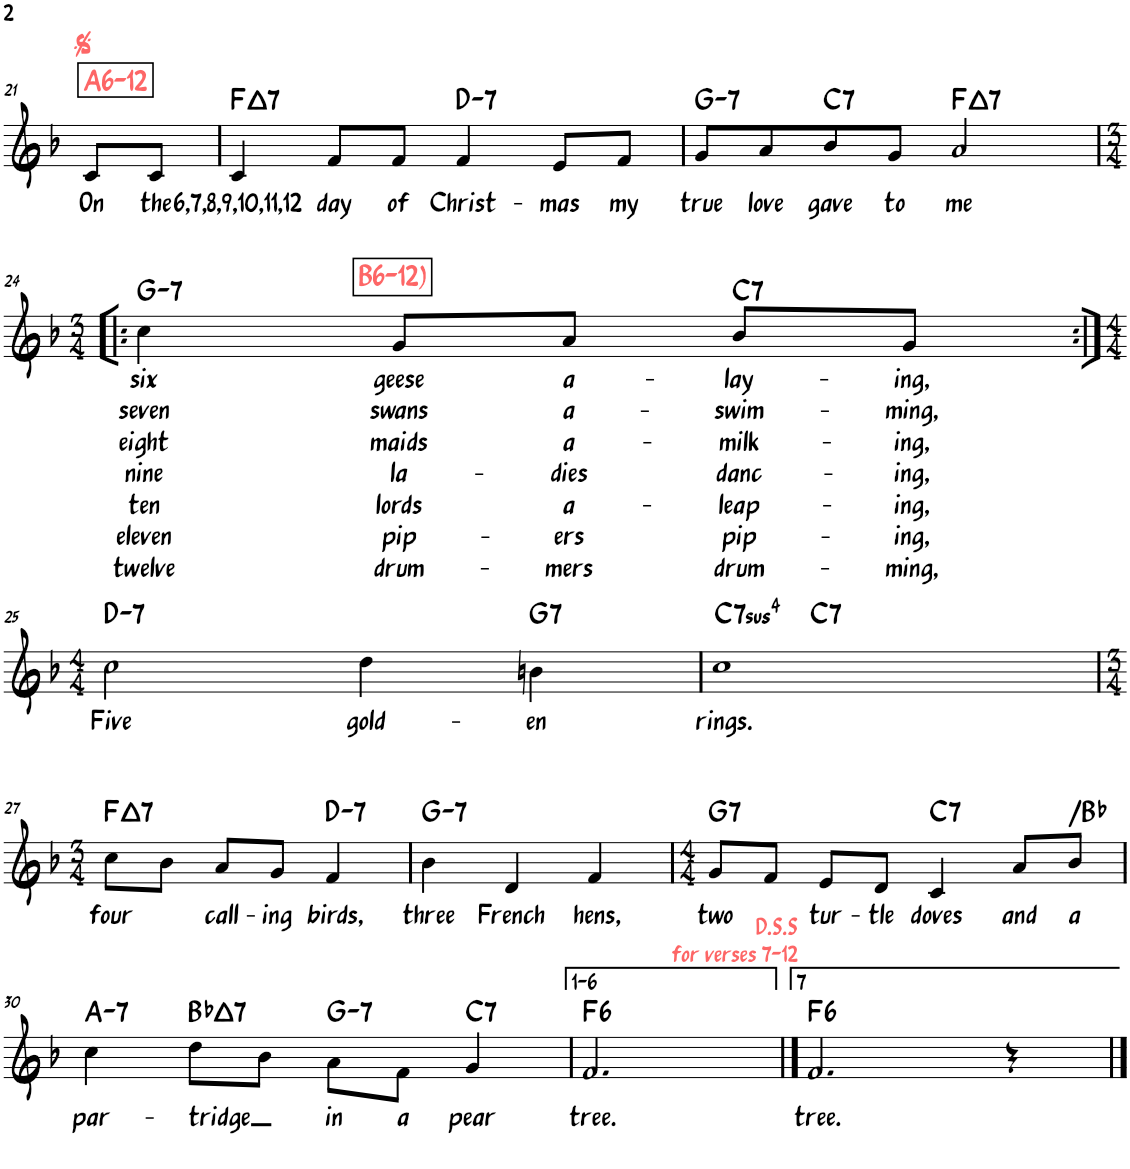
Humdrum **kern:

**kern	**text	**text	**text	**text	**text	**text	**text	**harte
*part1	*part1	*part1	*part1	*part1	*part1	*part1	*part1	*part1
*staff1	*staff1	*staff1	*staff1	*staff1	*staff1	*staff1	*staff1	*
*I"Melody	*	*	*	*	*	*	*	*
!!LO:PB:g=z
*clefG2	*	*	*	*	*	*	*	*
*k[b-]	*	*	*	*	*	*	*	*
*M4/4	*	*	*	*	*	*	*	*
!!LO:REH:place=s1:a:B:rj:color=#FD6666:fs=14:t=A6-12
=21	=21	=21	=21	=21	=21	=21	=21	=21
!	!LO:LY:b	!	!	!	!	!	!	!
8c/L	On	.	.	.	.	.	.	.
!	!LO:LY:b	!	!	!	!	!	!	!
8c/J	the	.	.	.	.	.	.	.
=22	=22	=22	=22	=22	=22	=22	=22	=22
!	!LO:LY:b	!	!	!	!	!	!	!LO:H:kt=7
4c/	6,7,8,9,10,11,12	.	.	.	.	.	.	F:maj7
!	!LO:LY:b	!	!	!	!	!	!	!
8f/L	day	.	.	.	.	.	.	.
!	!LO:LY:b	!	!	!	!	!	!	!
8f/J	of	.	.	.	.	.	.	.
!	!LO:LY:b	!	!	!	!	!	!	!LO:H:kt=7
4f/	Christ-	.	.	.	.	.	.	D:min7
!	!LO:LY:b	!	!	!	!	!	!	!
8e/L	-mas	.	.	.	.	.	.	.
!	!LO:LY:b	!	!	!	!	!	!	!
8f/J	my	.	.	.	.	.	.	.
=23	=23	=23	=23	=23	=23	=23	=23	=23
!	!LO:LY:b	!	!	!	!	!	!	!LO:H:kt=7
8g/L	true	.	.	.	.	.	.	G:min7
!	!LO:LY:b	!	!	!	!	!	!	!
8a/	love	.	.	.	.	.	.	.
!	!LO:LY:b	!	!	!	!	!	!	!LO:H:kt=7
8b-/	gave	.	.	.	.	.	.	C:7
!	!LO:LY:b	!	!	!	!	!	!	!
8g/J	to	.	.	.	.	.	.	.
!	!LO:LY:b	!	!	!	!	!	!	!LO:H:kt=7
2a/	me	.	.	.	.	.	.	F:maj7
!!LO:LB:g=z
!!LO:REH:place=s1:a:B:rj:color=#FD6666:fs=14:t=B6-12):qo=1
=24!|:	=24!|:	=24!|:	=24!|:	=24!|:	=24!|:	=24!|:	=24!|:	=24!|:
*M3/4	*	*	*	*	*	*	*	*
!	!LO:LY:b	!LO:LY:b	!LO:LY:b	!LO:LY:b	!LO:LY:b	!LO:LY:b	!LO:LY:b	!LO:H:kt=7
4cc\	six	seven	eight	nine	ten	eleven	twelve	G:min7
!	!LO:LY:b	!LO:LY:b	!LO:LY:b	!LO:LY:b	!LO:LY:b	!LO:LY:b	!LO:LY:b	!
8g/L	geese	swans	maids	la-	lords	pip-	drum-	.
!	!LO:LY:b	!LO:LY:b	!LO:LY:b	!LO:LY:b	!LO:LY:b	!LO:LY:b	!LO:LY:b	!
8a/J	a-	a-	a-	-dies	a-	-ers	-mers	.
!	!LO:LY:b	!LO:LY:b	!LO:LY:b	!LO:LY:b	!LO:LY:b	!LO:LY:b	!LO:LY:b	!LO:H:kt=7
8b-/L	-lay-	-swim-	-milk-	danc-	-leap-	pip-	drum-	C:7
!	!LO:LY:b	!LO:LY:b	!LO:LY:b	!LO:LY:b	!LO:LY:b	!LO:LY:b	!LO:LY:b	!
8g/J	-ing,	-ming,	-ing,	-ing,	-ing,	-ing,	-ming,	.
!!LO:LB:g=z
=25:|!	=25:|!	=25:|!	=25:|!	=25:|!	=25:|!	=25:|!	=25:|!	=25:|!
*M4/4	*	*	*	*	*	*	*	*
!	!LO:LY:b	!	!	!	!	!	!	!LO:H:kt=7
2cc\	Five	.	.	.	.	.	.	D:min7
!	!LO:LY:b	!	!	!	!	!	!	!
4dd\	gold-	.	.	.	.	.	.	.
!	!LO:LY:b	!	!	!	!	!	!	!LO:H:kt=7
4bn\	-en	.	.	.	.	.	.	G:7
=26	=26	=26	=26	=26	=26	=26	=26	=26
!	!LO:LY:b	!	!	!	!	!	!	!LO:H:kt=74
*^	*	*	*	*	*	*	*	*
1cc	4ryy	rings.	.	.	.	.	.	.	C:sus4(7)
!	!	!	!	!	!	!	!	!	!LO:H:kt=7
.	2.ryy	.	.	.	.	.	.	.	C:7
*v	*v	*	*	*	*	*	*	*	*
!!LO:LB:g=z
=27	=27	=27	=27	=27	=27	=27	=27	=27
*M3/4	*	*	*	*	*	*	*	*
*^	*	*	*	*	*	*	*	*
!	!	!LO:LY:b	!	!	!	!	!	!	!LO:H:kt=7
*v	*v	*	*	*	*	*	*	*	*
8cc\L	four	.	.	.	.	.	.	F:maj7
8b-\J	.	.	.	.	.	.	.	.
!	!LO:LY:b	!	!	!	!	!	!	!
8a/L	call-	.	.	.	.	.	.	.
!	!LO:LY:b	!	!	!	!	!	!	!
8g/J	-ing	.	.	.	.	.	.	.
!	!LO:LY:b	!	!	!	!	!	!	!LO:H:kt=7
4f/	birds,	.	.	.	.	.	.	D:min7
=28	=28	=28	=28	=28	=28	=28	=28	=28
!	!LO:LY:b	!	!	!	!	!	!	!LO:H:kt=7
4b-\	three	.	.	.	.	.	.	G:min7
!	!LO:LY:b	!	!	!	!	!	!	!
4d/	French	.	.	.	.	.	.	.
!	!LO:LY:b	!	!	!	!	!	!	!
4f/	hens,	.	.	.	.	.	.	.
=29	=29	=29	=29	=29	=29	=29	=29	=29
*M4/4	*	*	*	*	*	*	*	*
!	!LO:LY:b	!	!	!	!	!	!	!LO:H:kt=7
8g/L	two	.	.	.	.	.	.	G:7
8f/J	.	.	.	.	.	.	.	.
!	!LO:LY:b	!	!	!	!	!	!	!
8e/L	tur-	.	.	.	.	.	.	.
!	!LO:LY:b	!	!	!	!	!	!	!
8d/J	-tle	.	.	.	.	.	.	.
!	!LO:LY:b	!	!	!	!	!	!	!LO:H:kt=7
4c/	doves	.	.	.	.	.	.	C:7
!	!LO:LY:b	!	!	!	!	!	!	!
8a/L	and	.	.	.	.	.	.	.
!	!LO:LY:b	!	!	!	!	!	!	!LO:H:kt=N.C.
8b-/J	a	.	.	.	.	.	.	N
!!LO:LB:g=z
=30	=30	=30	=30	=30	=30	=30	=30	=30
!	!LO:LY:b	!	!	!	!	!	!	!LO:H:kt=7
4cc\	par-	.	.	.	.	.	.	A:min7
!	!LO:LY:b	!	!	!	!	!	!	!LO:H:kt=7
8dd\L	-tridge	.	.	.	.	.	.	Bb:maj7
8b-\J	.	.	.	.	.	.	.	.
!	!LO:LY:b	!	!	!	!	!	!	!LO:H:kt=7
8a\L	in	.	.	.	.	.	.	G:min7
!	!LO:LY:b	!	!	!	!	!	!	!
8f\J	a	.	.	.	.	.	.	.
!	!LO:LY:b	!	!	!	!	!	!	!LO:H:kt=7
4g/	pear	.	.	.	.	.	.	C:7
=31	=31	=31	=31	=31	=31	=31	=31	=31
!	!LO:LY:b	!	!	!	!	!	!	!LO:H:kt=6
2.f/	tree.	.	.	.	.	.	.	F:maj6
!LO:TX:a:color=#FD6666:t=D.S.S \nfor verses 7-12	!	!	!	!	!	!	!	!
==32	==32	==32	==32	==32	==32	==32	==32	==32
!	!LO:LY:b	!	!	!	!	!	!	!LO:H:kt=6
2.f/	tree.	.	.	.	.	.	.	F:maj6
4r	.	.	.	.	.	.	.	.
==	==	==	==	==	==	==	==	==
*-	*-	*-	*-	*-	*-	*-	*-	*-
